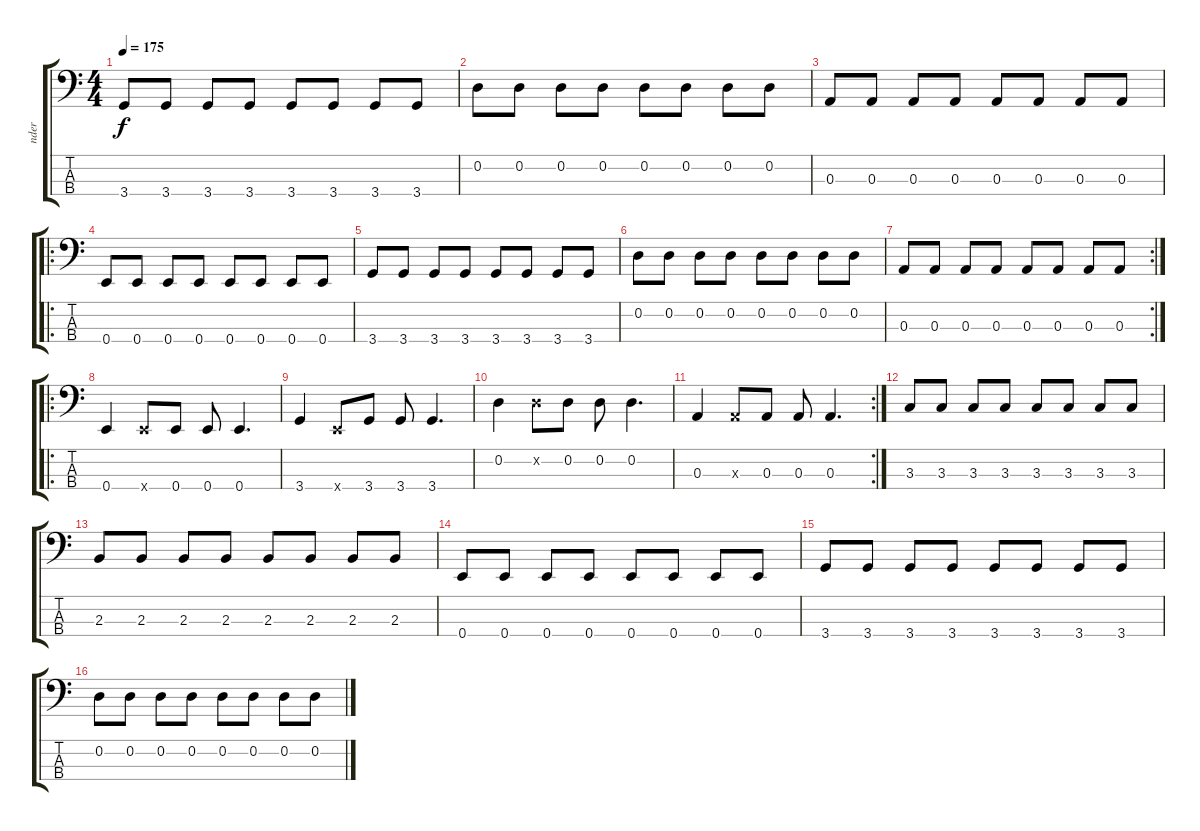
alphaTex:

\track ("nder" "nder") {instrument slapbass1}
\staff {score tabs}
\tuning (G2 D2 A1 E1) {hide}
\ts (4 4)
\tempo 175
\clef f4
\ks c
3.4.8{dy f} 3.4.8 3.4.8 3.4.8 3.4.8 3.4.8 3.4.8 3.4.8 |
0.2.8 0.2.8 0.2.8 0.2.8 0.2.8 0.2.8 0.2.8 0.2.8 |
0.3.8 0.3.8 0.3.8 0.3.8 0.3.8 0.3.8 0.3.8 0.3.8 |
\ro
0.4.8 0.4.8 0.4.8 0.4.8 0.4.8 0.4.8 0.4.8 0.4.8 |
3.4.8 3.4.8 3.4.8 3.4.8 3.4.8 3.4.8 3.4.8 3.4.8 |
0.2.8 0.2.8 0.2.8 0.2.8 0.2.8 0.2.8 0.2.8 0.2.8 |
\rc 2
0.3.8 0.3.8 0.3.8 0.3.8 0.3.8 0.3.8 0.3.8 0.3.8 |
\ro
0.4.4 0.4{x}.8 0.4.8 0.4.8 0.4.4{d} |
3.4.4 0.4{x}.8 3.4.8 3.4.8 3.4.4{d} |
0.2.4 0.2{x}.8 0.2.8 0.2.8 0.2.4{d} |
\rc 2
0.3.4 0.3{x}.8 0.3.8 0.3.8 0.3.4{d} |
3.3.8 3.3.8 3.3.8 3.3.8 3.3.8 3.3.8 3.3.8 3.3.8 |
2.3.8 2.3.8 2.3.8 2.3.8 2.3.8 2.3.8 2.3.8 2.3.8 |
0.4.8 0.4.8 0.4.8 0.4.8 0.4.8 0.4.8 0.4.8 0.4.8 |
3.4.8 3.4.8 3.4.8 3.4.8 3.4.8 3.4.8 3.4.8 3.4.8 |
0.2.8 0.2.8 0.2.8 0.2.8 0.2.8 0.2.8 0.2.8 0.2.8
